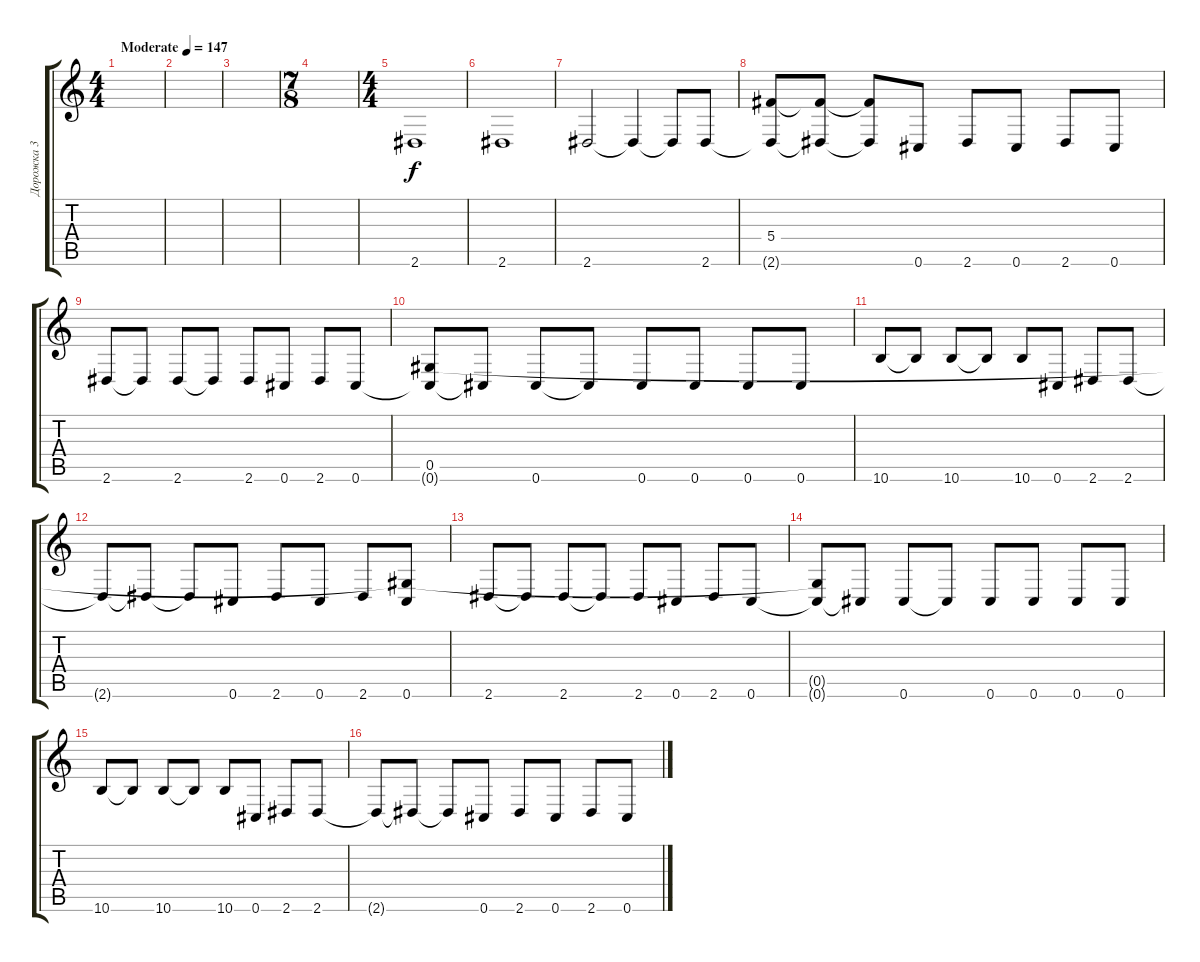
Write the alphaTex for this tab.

\track ("Дорожка 3" "Дорожка 3") {instrument electricbassfinger}
\staff {score tabs}
\tuning (Eb4 Bb3 Gb3 Db3 Ab2 Db2) {hide}
\ts (4 4)
\tempo (147 "Moderate")
\clef g2
\ks c
|
|
|
\ts (7 8)
|
\ts (4 4)
2.6.1 |
2.6.1 |
2.6.2 2.6{t}.4 2.6{t}.8 2.6.8 |
(5.4 2.6{t}).8 (5.4{t} 2.6{t}).8 (5.4{t} 2.6{t}).8 0.6.8 2.6.8 0.6.8 2.6.8 0.6.8 |
2.6.8 2.6{t}.8 2.6.8 2.6{t}.8 2.6.8 0.6.8 2.6.8 0.6.8 |
(0.5 0.6{t}).8 0.6{t}.8 0.6.8 0.6{t}.8 0.6.8 0.6.8 0.6.8 0.6.8 |
10.6.8 10.6{t}.8 10.6.8 10.6{t}.8 10.6.8 0.6.8 2.6.8 2.6.8 |
2.6{t}.8 2.6{t}.8 2.6{t}.8 0.6.8 2.6.8 0.6.8 2.6.8 (0.5{t} 0.6).8 |
2.6.8 2.6{t}.8 2.6.8 2.6{t}.8 2.6.8 0.6.8 2.6.8 0.6.8 |
(0.5{t} 0.6{t}).8 0.6{t}.8 0.6.8 0.6{t}.8 0.6.8 0.6.8 0.6.8 0.6.8 |
10.6.8 10.6{t}.8 10.6.8 10.6{t}.8 10.6.8 0.6.8 2.6.8 2.6.8 |
2.6{t}.8 2.6{t}.8 2.6{t}.8 0.6.8 2.6.8 0.6.8 2.6.8 0.6.8
